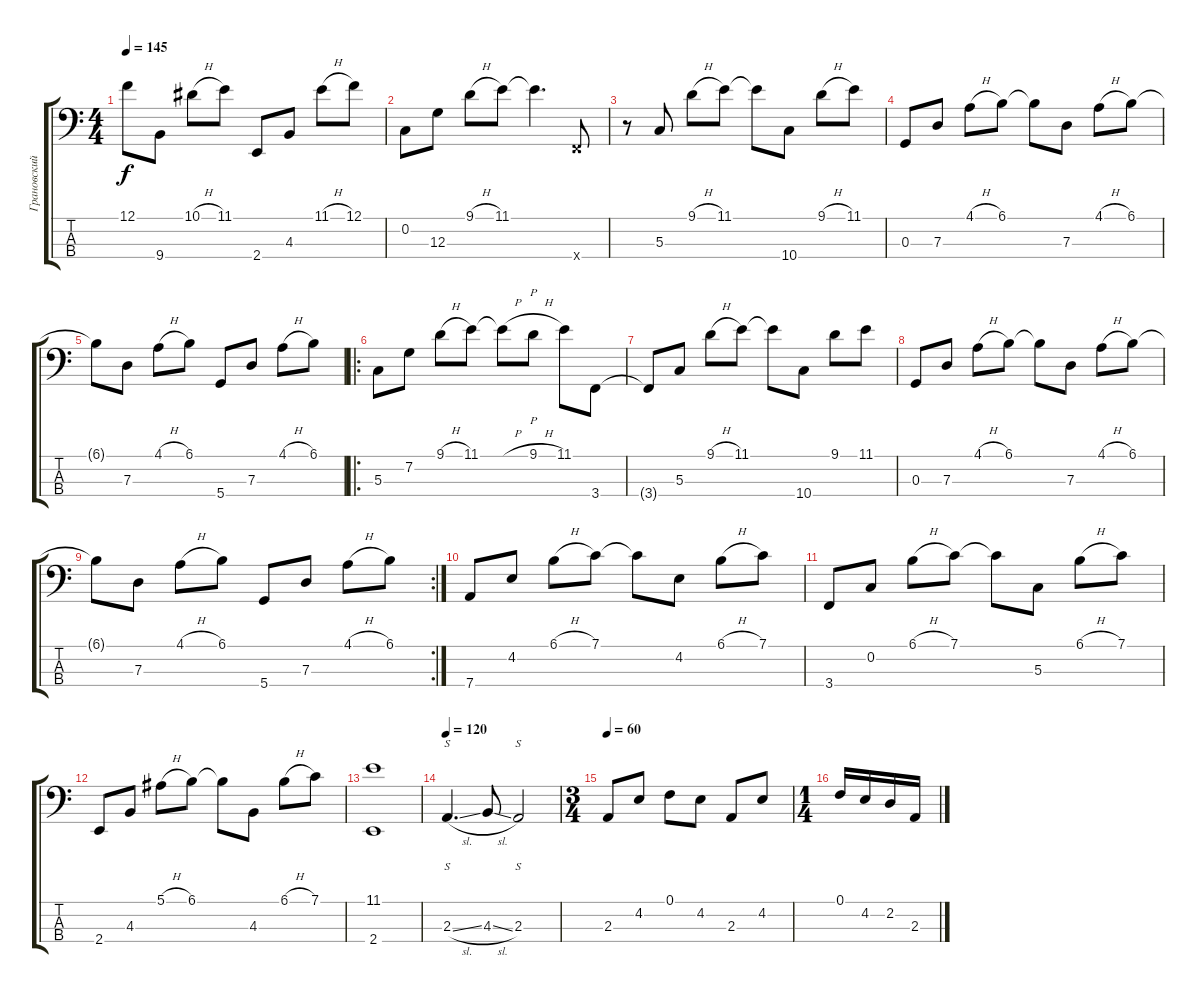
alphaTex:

\track ("Грановский" "Грановский") {instrument electricbassfinger}
\staff {score tabs}
\tuning (F2 C2 G1 D1) {hide}
\ts (4 4)
\tempo 145
\clef f4
\ks c
12.1{t}.8{dy f} 9.4.8 10.1{h}.8 11.1.8 2.4.8 4.3.8 11.1{h}.8 12.1.8 |
0.2.8 12.3.8 9.1{h}.8 11.1.8 11.1{t}.4{d} 3.4{x}.8 |
r.8 5.3.8 9.1{h}.8 11.1.8 11.1{t}.8 10.4.8 9.1{h}.8 11.1.8 |
0.3.8 7.3.8 4.1{h}.8 6.1.8 6.1{t}.8 7.3.8 4.1{h}.8 6.1.8 |
6.1{t}.8 7.3.8 4.1{h}.8 6.1.8 5.4.8 7.3.8 4.1{h}.8 6.1.8 |
\ro
5.3.8 7.2.8 9.1{h}.8 11.1.8 11.1{h t}.8 9.1{h}.8{p instrument slapbass1} 11.1.8{instrument electricbassfinger} 3.4.8 |
3.4{t}.8 5.3.8 9.1{h}.8 11.1.8 11.1{t}.8 10.4.8 9.1.8 11.1.8 |
0.3.8 7.3.8 4.1{h}.8 6.1.8 6.1{t}.8 7.3.8 4.1{h}.8 6.1.8 |
\rc 2
6.1{t}.8 7.3.8 4.1{h}.8 6.1.8 5.4.8 7.3.8 4.1{h}.8 6.1.8 |
7.4.8 4.2.8 6.1{h}.8 7.1.8 7.1{t}.8 4.2.8 6.1{h}.8 7.1.8 |
3.4.8 0.2.8 6.1{h}.8 7.1.8 7.1{t}.8 5.3.8 6.1{h}.8 7.1.8 |
2.4.8 4.3.8 5.1{h}.8 6.1.8 6.1{t}.8 4.3.8 6.1{h}.8 7.1.8 |
(11.1 2.4).1 |
\tempo 120
2.3{sl}.4{s d} 4.3{sl}.8 2.3.2{s} |
\ts (3 4)
\tempo 60
2.3.8 4.2.8 0.1.8 4.2.8 2.3.8{instrument electricbassfinger} 4.2.8 |
\ts (1 4)
0.1.16 4.2.16 2.2.16 2.3.16
